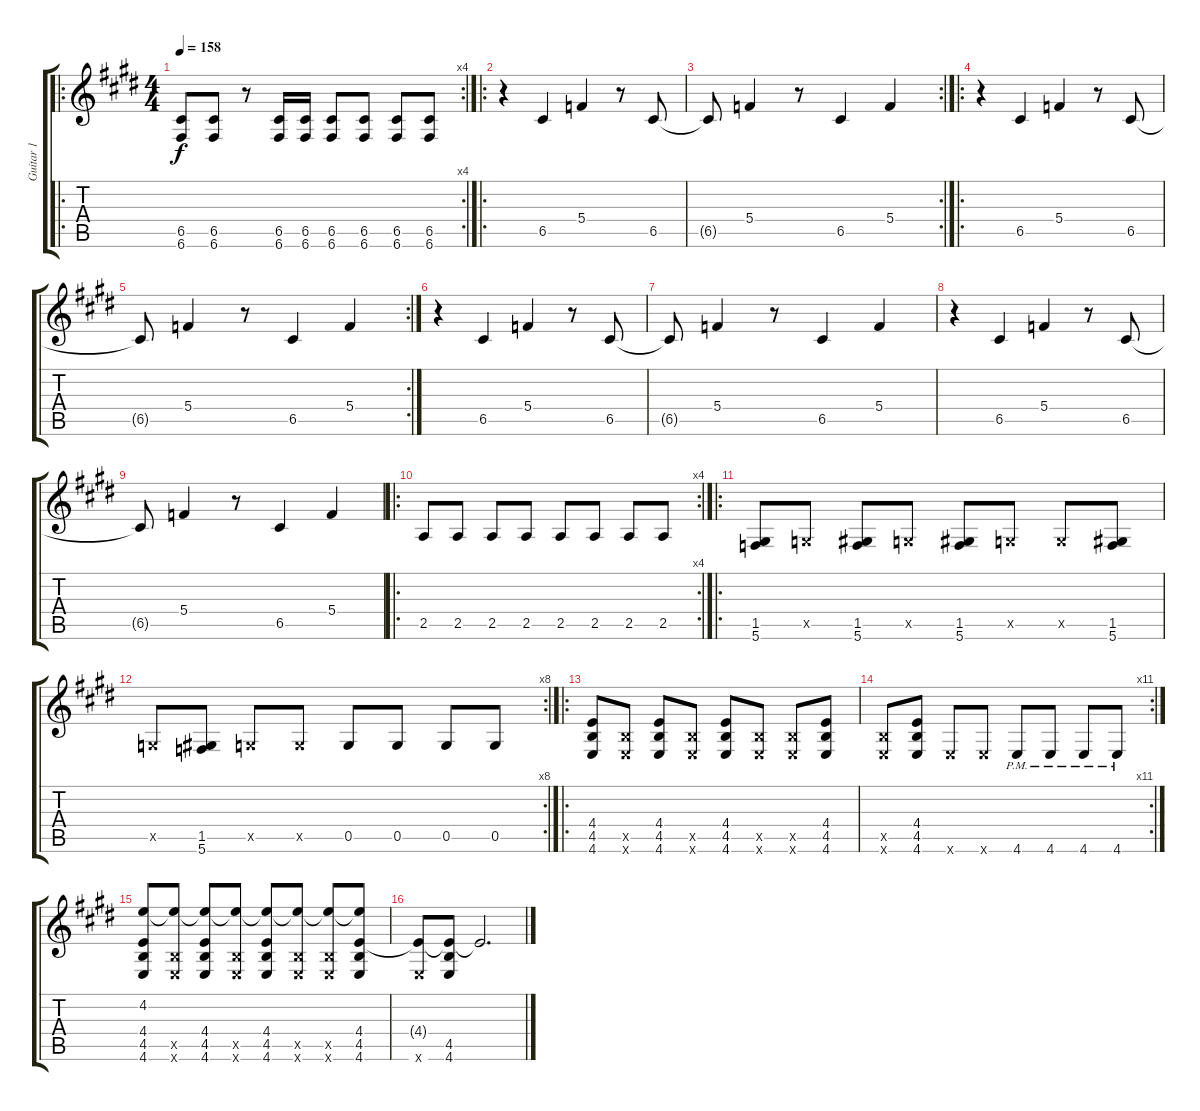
\track ("Guitar 1" "Guitar 1") {instrument distortionguitar}
\staff {score tabs}
\tuning (E4 C4 G3 C3 G2 C2) {hide}
\ro
\rc 4
\ts (4 4)
\tempo 158
\clef g2
\ks c#minor
(6.5 6.6).8{dy f} (6.5 6.6).8 r.8 (6.5 6.6).16 (6.5 6.6).16 (6.5 6.6).8 (6.5 6.6).8 (6.5 6.6).8 (6.5 6.6).8 |
\ro
r.4 6.5.4 5.4.4 r.8 6.5.8 |
\rc 2
6.5{t}.8 5.4.4 r.8 6.5.4 5.4.4 |
\ro
r.4 6.5.4 5.4.4 r.8 6.5.8 |
\rc 2
6.5{t}.8 5.4.4 r.8 6.5.4 5.4.4 |
r.4 6.5.4 5.4.4 r.8 6.5.8 |
6.5{t}.8 5.4.4 r.8 6.5.4 5.4.4 |
r.4 6.5.4 5.4.4 r.8 6.5.8 |
6.5{t}.8 5.4.4 r.8 6.5.4 5.4.4 |
\ro
\rc 4
2.5.8 2.5.8 2.5.8 2.5.8 2.5.8 2.5.8 2.5.8 2.5.8 |
\ro
(1.5 5.6).8 0.5{x}.8 (1.5 5.6).8 0.5{x}.8 (1.5 5.6).8 0.5{x}.8 0.5{x}.8 (1.5 5.6).8 |
\rc 8
0.5{x}.8 (1.5 5.6).8 0.5{x}.8 0.5{x}.8 0.5.8 0.5.8 0.5.8 0.5.8 |
\ro
(4.4 4.5 4.6).8{volume 13} (4.5{x} 4.6{x}).8 (4.4 4.5 4.6).8 (4.5{x} 4.6{x}).8 (4.4 4.5 4.6).8 (4.5{x} 4.6{x}).8 (4.5{x} 4.6{x}).8 (4.4 4.5 4.6).8 |
\rc 11
(4.5{x} 4.6{x}).8 (4.4 4.5 4.6).8 4.6{x}.8 4.6{x}.8 4.6{pm}.8 4.6{pm}.8 4.6{pm}.8 4.6{pm}.8 |
(4.2 4.4 4.5 4.6).8 (4.2{t} 4.5{x} 4.6{x}).8 (4.2{t} 4.4 4.5 4.6).8 (4.2{t} 4.5{x} 4.6{x}).8 (4.2{t} 4.4 4.5 4.6).8 (4.2{t} 4.5{x} 4.6{x}).8 (4.2{t} 4.5{x} 4.6{x}).8 (4.2{t} 4.4 4.5 4.6).8 |
(4.4{t} 4.6{x}).8 (4.4{t} 4.5 4.6).8 4.4{t}.2{d}
